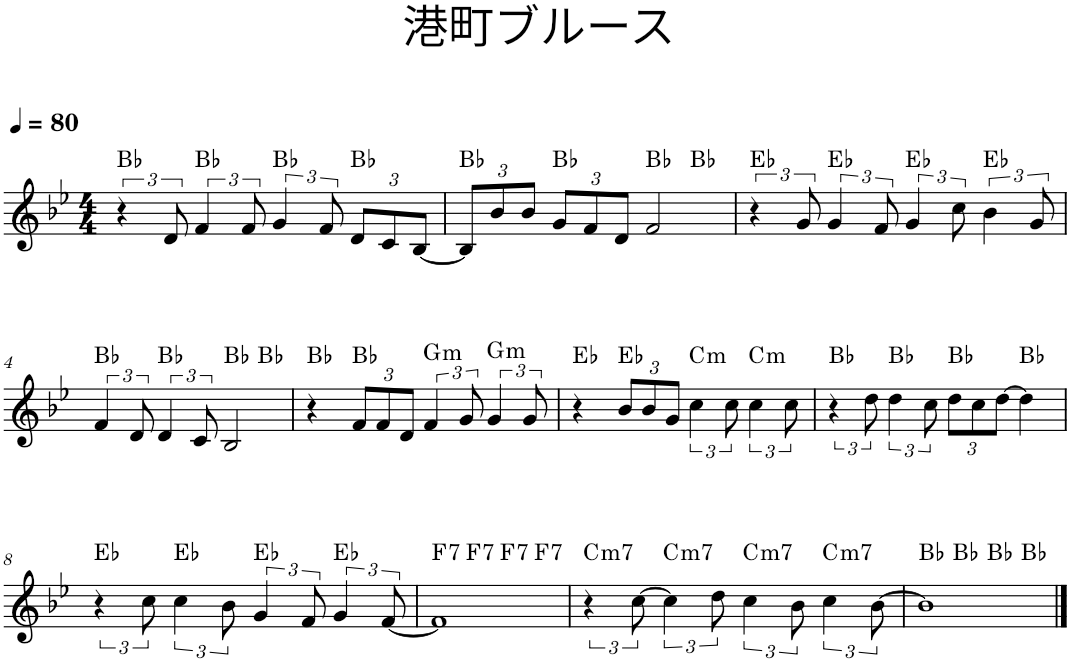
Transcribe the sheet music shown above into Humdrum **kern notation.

**kern	**harte
*part1	*part1
*staff1	*
*I"Piano	*
*I'Pno.	*
*clefG2	*
*k[b-e-]	*
*M4/4	*
*MM80	*
=1	=1
6r	Bb:maj
12d/	.
6f/	Bb:maj
12f/	.
6g/	Bb:maj
12f/	.
*Xbrackettup	*
12d/L	Bb:maj
12c/	.
[12B-/J	.
=2	=2
*^	*
12B-/L]	2.ryy	Bb:maj
12b-/	.	.
12b-/J	.	.
12g/L	.	Bb:maj
12f/	.	.
12d/J	.	.
2f/	.	Bb:maj
.	4ryy	Bb:maj
*v	*v	*
=3	=3
*brackettup	*
6r	Eb:maj
12g/	.
6g/	Eb:maj
12f/	.
6g/	Eb:maj
12cc\	.
6b-\	Eb:maj
12g/	.
!!LO:LB:g=z
=4	=4
*^	*
6f/	2.ryy	Bb:maj
12d/	.	.
6d/	.	Bb:maj
12c/	.	.
2B-/	.	Bb:maj
.	4ryy	Bb:maj
*v	*v	*
=5	=5
4r	Bb:maj
*Xbrackettup	*
12f/L	Bb:maj
12f/	.
12d/J	.
*brackettup	*
!	!LO:H:kt=m
6f/	G:min
12g/	.
!	!LO:H:kt=m
6g/	G:min
12g/	.
=6	=6
4r	Eb:maj
*Xbrackettup	*
12b-/L	Eb:maj
12b-/	.
12g/J	.
*brackettup	*
!	!LO:H:kt=m
6cc\	C:min
12cc\	.
!	!LO:H:kt=m
6cc\	C:min
12cc\	.
=7	=7
6r	Bb:maj
12dd\	.
6dd\	Bb:maj
12cc\	.
*Xbrackettup	*
12dd\L	Bb:maj
12cc\	.
[12dd\J	.
4dd\]	Bb:maj
!!LO:LB:g=z
=8	=8
*brackettup	*
6r	Eb:maj
12cc\	.
6cc\	Eb:maj
12b-\	.
6g/	Eb:maj
12f/	.
6g/	Eb:maj
[12f/	.
=9	=9
!	!LO:H:kt=7
*^	*
*	*^	*
*	*	*^	*
1f]	4ryy	2ryy	2.ryy	F:7
!	!	!	!	!LO:H:kt=7
.	2.ryy	.	.	F:7
!	!	!	!	!LO:H:kt=7
.	.	2ryy	.	F:7
!	!	!	!	!LO:H:kt=7
.	.	.	4ryy	F:7
=10	=10	=10	=10	=10
!	!	!	!	!LO:H:kt=m7
*v	*v	*v	*v	*
6r	C:min7
[12cc\	.
!	!LO:H:kt=m7
6cc\]	C:min7
12dd\	.
!	!LO:H:kt=m7
6cc\	C:min7
12b-\	.
!	!LO:H:kt=m7
6cc\	C:min7
[12b-\	.
=11	=11
*^	*
*	*^	*
*	*	*^	*
1b-]	4ryy	2ryy	2.ryy	Bb:maj
.	2.ryy	.	.	Bb:maj
.	.	2ryy	.	Bb:maj
.	.	.	4ryy	Bb:maj
*v	*v	*v	*v	*
==	==
*-	*-
